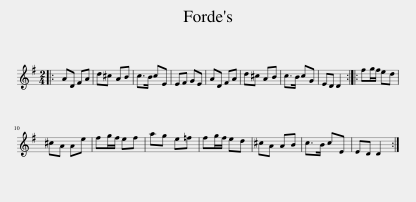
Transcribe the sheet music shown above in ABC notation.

X:1
L:1/8
M:2/4
I:linebreak $
K:G
V:1 treble
V:1
|: AD FA | d^c AB | c>B cE | EF GE | AD FA | %5
 d^c AB | c>B cG | ED D2 :: fg/f/ ed |$ ^cA Ae | %10
 fg/f/ ef | ag e=f | fg/f/ ed | ^cA AB | c>B cE | %15
 ED D2 :| %16
